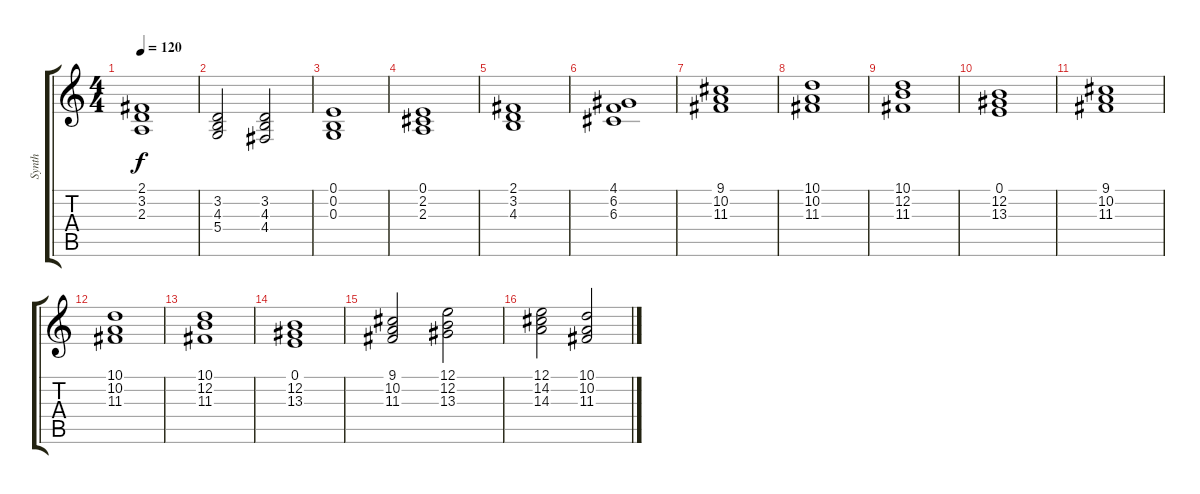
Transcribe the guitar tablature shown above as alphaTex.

\track ("Synth" "Synth") {instrument synthstrings1}
\staff {score tabs}
\tuning (E4 B3 G3 D3 A2 E2) {hide}
\ts (4 4)
\tempo 120
\clef g2
\ks c
(2.1 3.2 2.3).1{dy f} |
(3.2 4.3 5.4).2 (3.2 4.3 4.4).2 |
(0.1 0.2 0.3).1 |
(0.1 2.2 2.3).1 |
(2.1 3.2 4.3).1 |
(4.1 6.2 6.3).1 |
(9.1 10.2 11.3).1 |
(10.1 10.2 11.3).1 |
(10.1 12.2 11.3).1 |
(0.1 12.2 13.3).1 |
(9.1 10.2 11.3).1 |
(10.1 10.2 11.3).1 |
(10.1 12.2 11.3).1 |
(0.1 12.2 13.3).1 |
(9.1 10.2 11.3).2 (12.1 12.2 13.3).2 |
(12.1 14.2 14.3).2 (10.1 10.2 11.3).2
